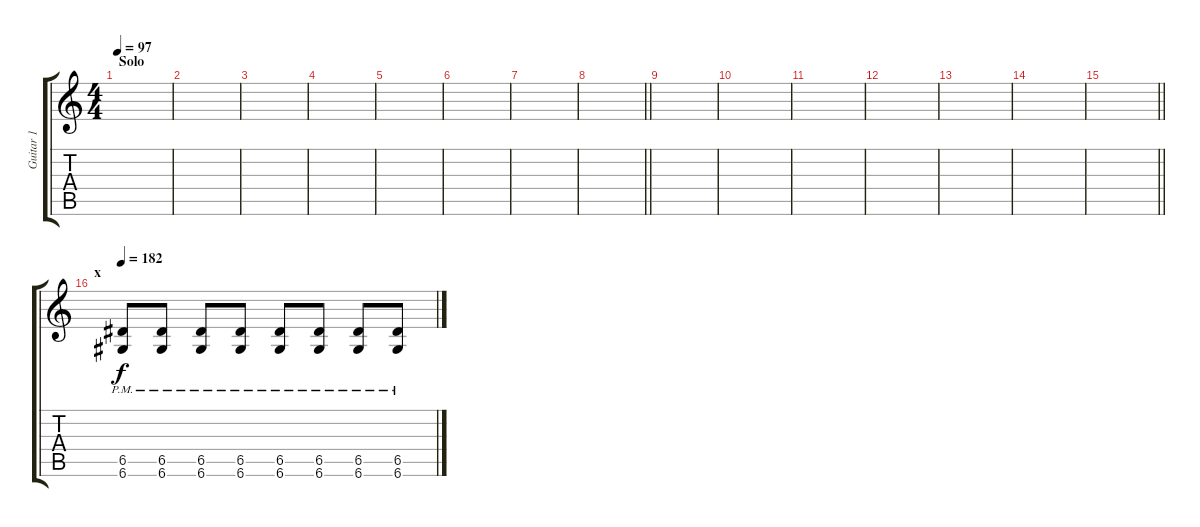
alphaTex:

\track ("Guitar 1" "Guitar 1") {instrument distortionguitar}
\staff {score tabs}
\tuning (E4 B3 G3 D3 A2 D2) {hide}
\ts (4 4)
\section ("" "Solo")
\tempo 97
\clef g2
\ks c
|
|
|
|
|
|
|
\barLineRight lightlight
|
|
|
|
|
|
|
\barLineRight lightlight
|
\section ("" "x")
\tempo 182
(6.5{pm} 6.6{pm}).8{volume 0 instrument distortionguitar} (6.5{pm} 6.6{pm}).8{volume 16} (6.5{pm} 6.6{pm}).8 (6.5{pm} 6.6{pm}).8 (6.5{pm} 6.6{pm}).8 (6.5{pm} 6.6{pm}).8 (6.5{pm} 6.6{pm}).8 (6.5{pm} 6.6{pm}).8
